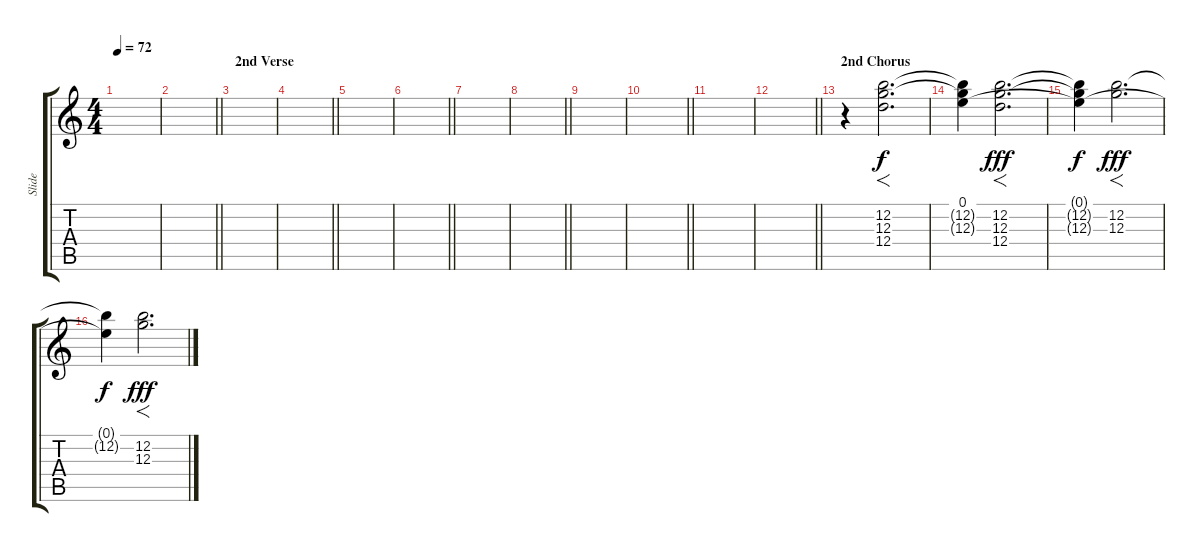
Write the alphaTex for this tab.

\track ("Slide" "Slide") {instrument electricguitarjazz}
\staff {score tabs}
\tuning (E4 B3 G3 D3 A2 E2) {hide}
\ts (4 4)
\tempo 72
\clef g2
\ks c
|
\barLineRight lightlight
|
\section ("" "2nd Verse")
|
\barLineRight lightlight
|
|
\barLineRight lightlight
|
|
\barLineRight lightlight
|
|
\barLineRight lightlight
|
|
\barLineRight lightlight
|
\section ("" "2nd Chorus")
r.4 (12.2 12.3 12.4).2{f d} |
(0.1 12.2{t} 12.3{t}).4 (12.2 12.3 12.4).2{f d dy fff} |
(0.1{t} 12.2{t} 12.3{t}).4{dy f} (12.2 12.3).2{f d dy fff} |
(0.1{t} 12.2{t}).4{dy f} (12.2 12.3).2{f d dy fff}
